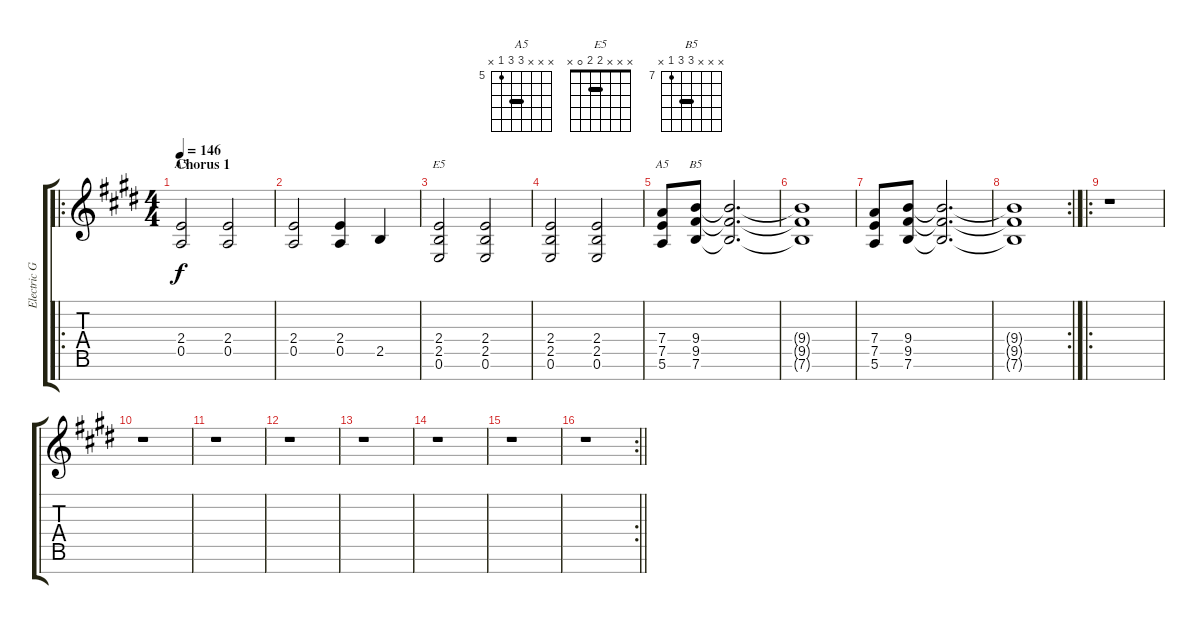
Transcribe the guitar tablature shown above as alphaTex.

\track ("Electric Guitar" "Electric G") {instrument distortionguitar}
\staff {score tabs}
\tuning (E4 B3 G3 D3 A2 E2 B1) {hide}
\chord ("A5" x x x 2 0 x x)
\chord ("E5" x x x 2 2 0 x) {barre 2}
\chord ("A5" x x x 7 7 5 x) {firstfret 5 barre 7}
\chord ("B5" x x x 9 9 7 x) {firstfret 7 barre 9}
\ro
\ts (4 4)
\section ("" "Chorus 1")
\tempo 146
\clef g2
\ks e
(2.4 0.5).2{ch "A5" dy f} (2.4 0.5).2 |
(2.4 0.5).2 (2.4 0.5).4 2.5.4 |
(2.4 2.5 0.6).2{ch "E5"} (2.4 2.5 0.6).2 |
(2.4 2.5 0.6).2 (2.4 2.5 0.6).2 |
(7.4 7.5 5.6).8{ch "A5"} (9.4 9.5 7.6).8{ch "B5"} (9.4{t} 9.5{t} 7.6{t}).2{d} |
(9.4{t} 9.5{t} 7.6{t}).1 |
(7.4 7.5 5.6).8 (9.4 9.5 7.6).8 (9.4{t} 9.5{t} 7.6{t}).2{d} |
\rc 2
(9.4{t} 9.5{t} 7.6{t}).1 |
\ro
r.1 |
r.1 |
r.1 |
r.1 |
r.1 |
r.1 |
r.1 |
\rc 2
\barLineRight lightlight
r.1
